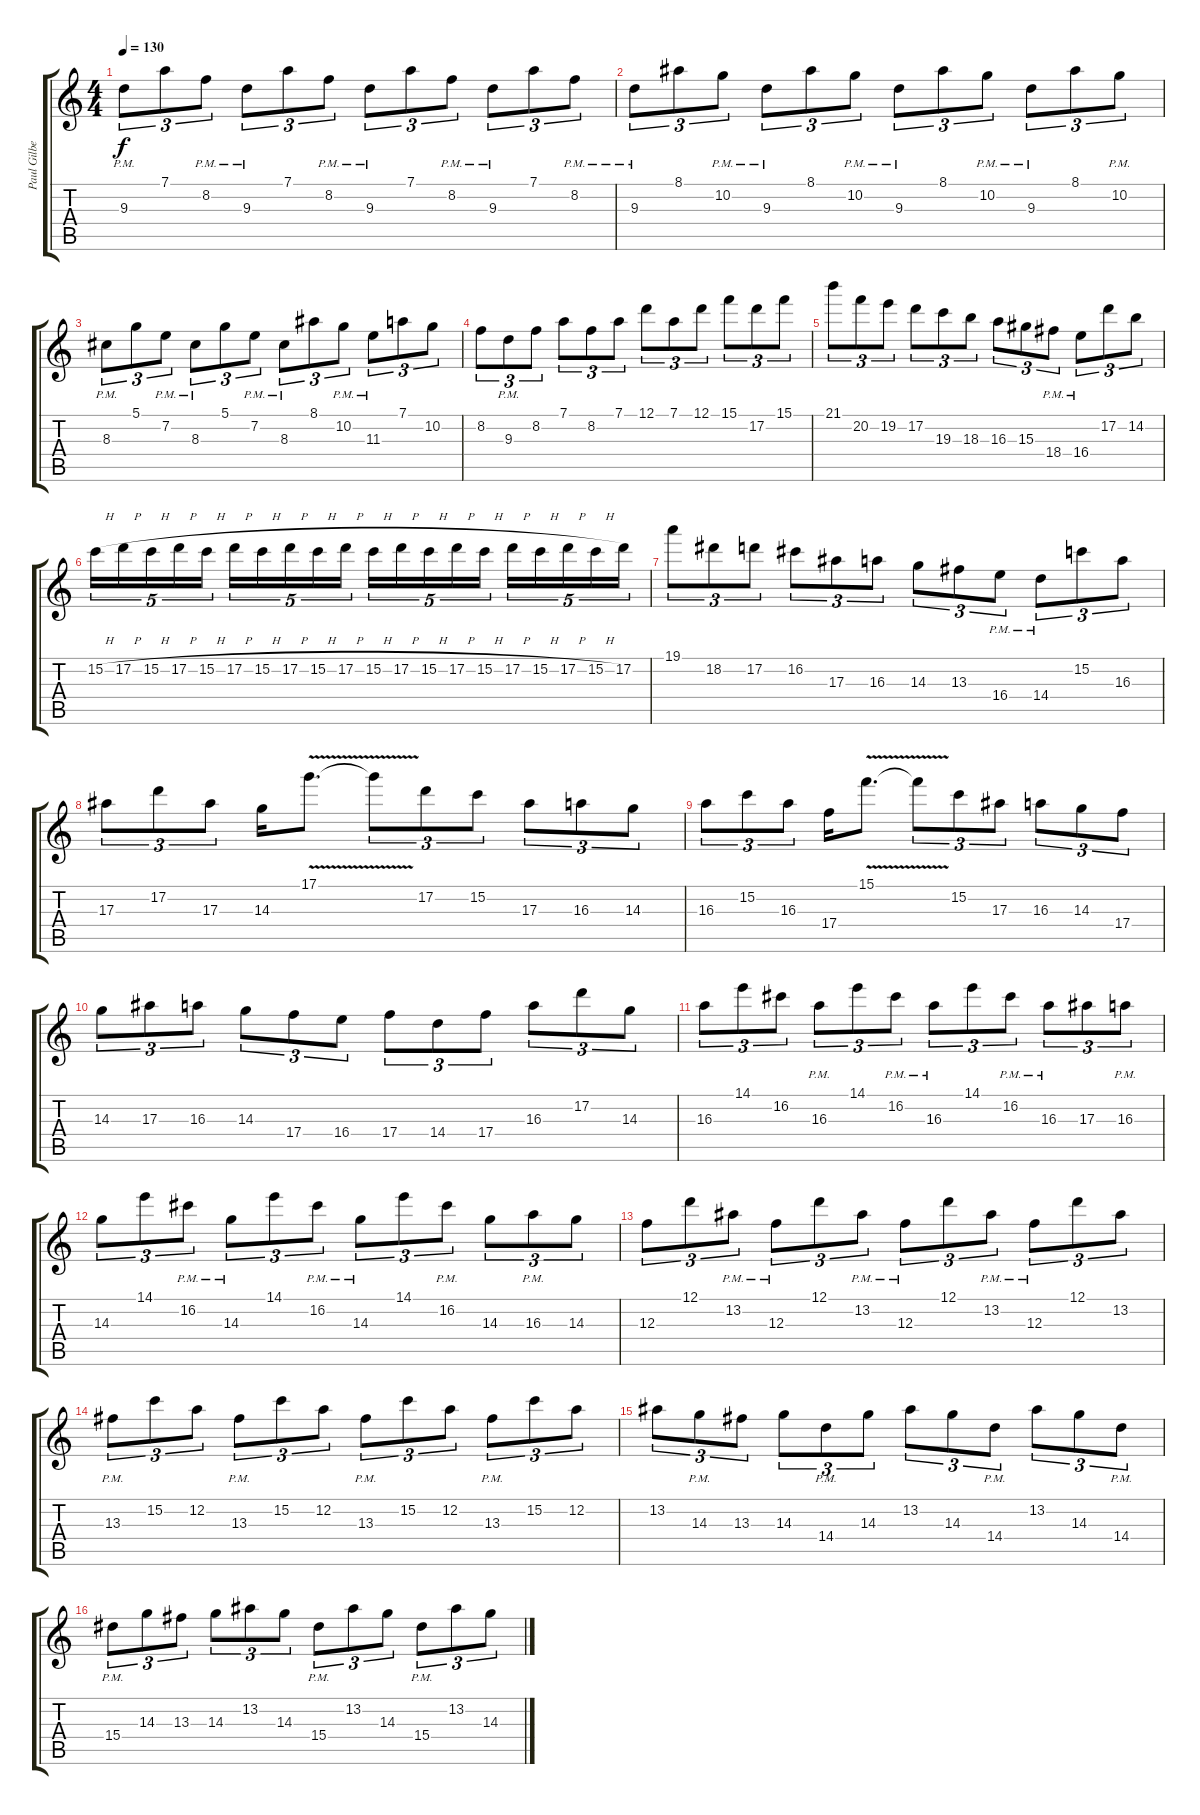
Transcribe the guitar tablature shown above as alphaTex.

\track ("Paul Gilbert (Guitar 1)" "Paul Gilbe") {instrument distortionguitar}
\staff {score tabs}
\tuning (D4 A3 F3 C3 G2 D2) {hide}
\ts (4 4)
\tempo 130
\clef g2
\ks c
9.3{pm}.8{tu (3 2) dy f} 7.1.8{tu (3 2)} 8.2{pm}.8{tu (3 2)} 9.3{pm}.8{tu (3 2)} 7.1.8{tu (3 2)} 8.2{pm}.8{tu (3 2)} 9.3{pm}.8{tu (3 2)} 7.1.8{tu (3 2)} 8.2{pm}.8{tu (3 2)} 9.3{pm}.8{tu (3 2)} 7.1.8{tu (3 2)} 8.2{pm}.8{tu (3 2)} |
9.3{pm}.8{tu (3 2)} 8.1.8{tu (3 2)} 10.2{pm}.8{tu (3 2)} 9.3{pm}.8{tu (3 2)} 8.1.8{tu (3 2)} 10.2{pm}.8{tu (3 2)} 9.3{pm}.8{tu (3 2)} 8.1.8{tu (3 2)} 10.2{pm}.8{tu (3 2)} 9.3{pm}.8{tu (3 2)} 8.1.8{tu (3 2)} 10.2{pm}.8{tu (3 2)} |
8.3{pm}.8{tu (3 2)} 5.1.8{tu (3 2)} 7.2{pm}.8{tu (3 2)} 8.3{pm}.8{tu (3 2)} 5.1.8{tu (3 2)} 7.2{pm}.8{tu (3 2)} 8.3{pm}.8{tu (3 2)} 8.1.8{tu (3 2)} 10.2{pm}.8{tu (3 2)} 11.3{pm}.8{tu (3 2)} 7.1.8{tu (3 2)} 10.2.8{tu (3 2)} |
8.2.8{tu (3 2)} 9.3{pm}.8{tu (3 2)} 8.2.8{tu (3 2)} 7.1.8{tu (3 2)} 8.2.8{tu (3 2)} 7.1.8{tu (3 2)} 12.1.8{tu (3 2)} 7.1.8{tu (3 2)} 12.1.8{tu (3 2)} 15.1.8{tu (3 2)} 17.2.8{tu (3 2)} 15.1.8{tu (3 2)} |
21.1.8{tu (3 2)} 20.2.8{tu (3 2)} 19.2.8{tu (3 2)} 17.2.8{tu (3 2)} 19.3.8{tu (3 2)} 18.3.8{tu (3 2)} 16.3.8{tu (3 2)} 15.3.8{tu (3 2)} 18.4{pm}.8{tu (3 2)} 16.4{pm}.8{tu (3 2)} 17.2.8{tu (3 2)} 14.2.8{tu (3 2)} |
15.2{h}.16{tu (5 4)} 17.2{h}.16{tu (5 4)} 15.2{h}.16{tu (5 4)} 17.2{h}.16{tu (5 4)} 15.2{h}.16{tu (5 4)} 17.2{h}.16{tu (5 4)} 15.2{h}.16{tu (5 4)} 17.2{h}.16{tu (5 4)} 15.2{h}.16{tu (5 4)} 17.2{h}.16{tu (5 4)} 15.2{h}.16{tu (5 4)} 17.2{h}.16{tu (5 4)} 15.2{h}.16{tu (5 4)} 17.2{h}.16{tu (5 4)} 15.2{h}.16{tu (5 4)} 17.2{h}.16{tu (5 4)} 15.2{h}.16{tu (5 4)} 17.2{h}.16{tu (5 4)} 15.2{h}.16{tu (5 4)} 17.2.16{tu (5 4)} |
19.1.8{tu (3 2)} 18.2.8{tu (3 2)} 17.2.8{tu (3 2)} 16.2.8{tu (3 2)} 17.3.8{tu (3 2)} 16.3.8{tu (3 2)} 14.3.8{tu (3 2)} 13.3.8{tu (3 2)} 16.4{pm}.8{tu (3 2)} 14.4{pm}.8{tu (3 2)} 15.2.8{tu (3 2)} 16.3.8{tu (3 2)} |
17.3.8{tu (3 2)} 17.2.8{tu (3 2)} 17.3.8{tu (3 2)} 14.3.16 17.1{v}.8{d} 17.1{t}.8{tu (3 2)} 17.2.8{tu (3 2)} 15.2.8{tu (3 2)} 17.3.8{tu (3 2)} 16.3.8{tu (3 2)} 14.3.8{tu (3 2)} |
16.3.8{tu (3 2)} 15.2.8{tu (3 2)} 16.3.8{tu (3 2)} 17.4.16 15.1{v}.8{d} 15.1{t}.8{tu (3 2)} 15.2.8{tu (3 2)} 17.3.8{tu (3 2)} 16.3.8{tu (3 2)} 14.3.8{tu (3 2)} 17.4.8{tu (3 2)} |
14.3.8{tu (3 2)} 17.3.8{tu (3 2)} 16.3.8{tu (3 2)} 14.3.8{tu (3 2)} 17.4.8{tu (3 2)} 16.4.8{tu (3 2)} 17.4.8{tu (3 2)} 14.4.8{tu (3 2)} 17.4.8{tu (3 2)} 16.3.8{tu (3 2)} 17.2.8{tu (3 2)} 14.3.8{tu (3 2)} |
16.3.8{tu (3 2)} 14.1.8{tu (3 2)} 16.2.8{tu (3 2)} 16.3{pm}.8{tu (3 2)} 14.1.8{tu (3 2)} 16.2{pm}.8{tu (3 2)} 16.3{pm}.8{tu (3 2)} 14.1.8{tu (3 2)} 16.2{pm}.8{tu (3 2)} 16.3{pm}.8{tu (3 2)} 17.3.8{tu (3 2)} 16.3{pm}.8{tu (3 2)} |
14.3.8{tu (3 2)} 14.1.8{tu (3 2)} 16.2{pm}.8{tu (3 2)} 14.3{pm}.8{tu (3 2)} 14.1.8{tu (3 2)} 16.2{pm}.8{tu (3 2)} 14.3{pm}.8{tu (3 2)} 14.1.8{tu (3 2)} 16.2{pm}.8{tu (3 2)} 14.3.8{tu (3 2)} 16.3{pm}.8{tu (3 2)} 14.3.8{tu (3 2)} |
12.3.8{tu (3 2)} 12.1.8{tu (3 2)} 13.2{pm}.8{tu (3 2)} 12.3{pm}.8{tu (3 2)} 12.1.8{tu (3 2)} 13.2{pm}.8{tu (3 2)} 12.3{pm}.8{tu (3 2)} 12.1.8{tu (3 2)} 13.2{pm}.8{tu (3 2)} 12.3{pm}.8{tu (3 2)} 12.1.8{tu (3 2)} 13.2.8{tu (3 2)} |
13.3{pm}.8{tu (3 2)} 15.2.8{tu (3 2)} 12.2.8{tu (3 2)} 13.3{pm}.8{tu (3 2)} 15.2.8{tu (3 2)} 12.2.8{tu (3 2)} 13.3{pm}.8{tu (3 2)} 15.2.8{tu (3 2)} 12.2.8{tu (3 2)} 13.3{pm}.8{tu (3 2)} 15.2.8{tu (3 2)} 12.2.8{tu (3 2)} |
13.2.8{tu (3 2)} 14.3{pm}.8{tu (3 2)} 13.3.8{tu (3 2)} 14.3.8{tu (3 2)} 14.4{pm}.8{tu (3 2)} 14.3.8{tu (3 2)} 13.2.8{tu (3 2)} 14.3.8{tu (3 2)} 14.4{pm}.8{tu (3 2)} 13.2.8{tu (3 2)} 14.3.8{tu (3 2)} 14.4{pm}.8{tu (3 2)} |
15.4{pm}.8{tu (3 2)} 14.3.8{tu (3 2)} 13.3.8{tu (3 2)} 14.3.8{tu (3 2)} 13.2.8{tu (3 2)} 14.3.8{tu (3 2)} 15.4{pm}.8{tu (3 2)} 13.2.8{tu (3 2)} 14.3.8{tu (3 2)} 15.4{pm}.8{tu (3 2)} 13.2.8{tu (3 2)} 14.3{ss}.8{tu (3 2)}
